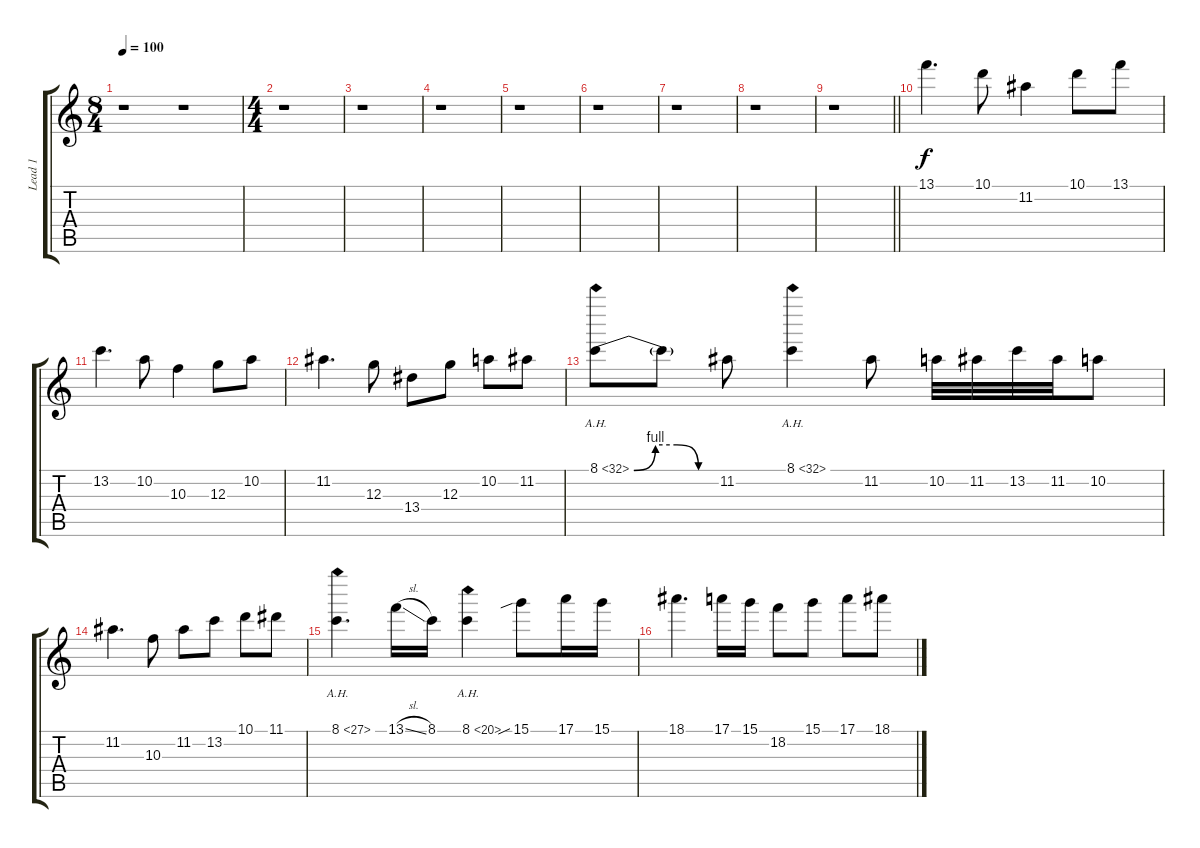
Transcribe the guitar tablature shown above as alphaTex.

\track ("Lead 1" "Lead 1") {instrument overdrivenguitar}
\staff {score tabs}
\tuning (E4 B3 G3 D3 A2 E2) {hide}
\ts (8 4)
\tempo 100
\clef g2
\ks c
r.1{dy f instrument overdrivenguitar} r.1 |
\ts (4 4)
r.1 |
r.1 |
r.1 |
r.1 |
r.1 |
r.1 |
r.1 |
\barLineRight lightlight
r.1 |
\section ("" "")
13.1.4{d} 10.1.8 11.2.4 10.1.8 13.1.8 |
13.2.4{d} 10.2.8 10.3.4 12.3.8 10.2.8 |
11.2.4{d} 12.3.8 13.4.8 12.3.8 10.2.8 11.2.8 |
8.1{be (custom 0 0 15 4 30 4 45 0 60 0) ah 24}.8 8.1{t}.8 11.2.8 8.1{ah 24}.4 11.2.8 10.2.32 11.2.32 13.2.32 11.2.32 10.2.8 |
11.2.4{d} 10.3.8 11.2.8 13.2.8 10.1.8 11.1.8 |
8.1{ah 19}.4{d} 13.1{sl}.16 8.1.16 8.1{ah 12}.4 15.1{sib}.8 17.1.16 15.1.16 |
18.1.4{d} 17.1.16 15.1.16 18.2.8 15.1.8 17.1.8 18.1.8
